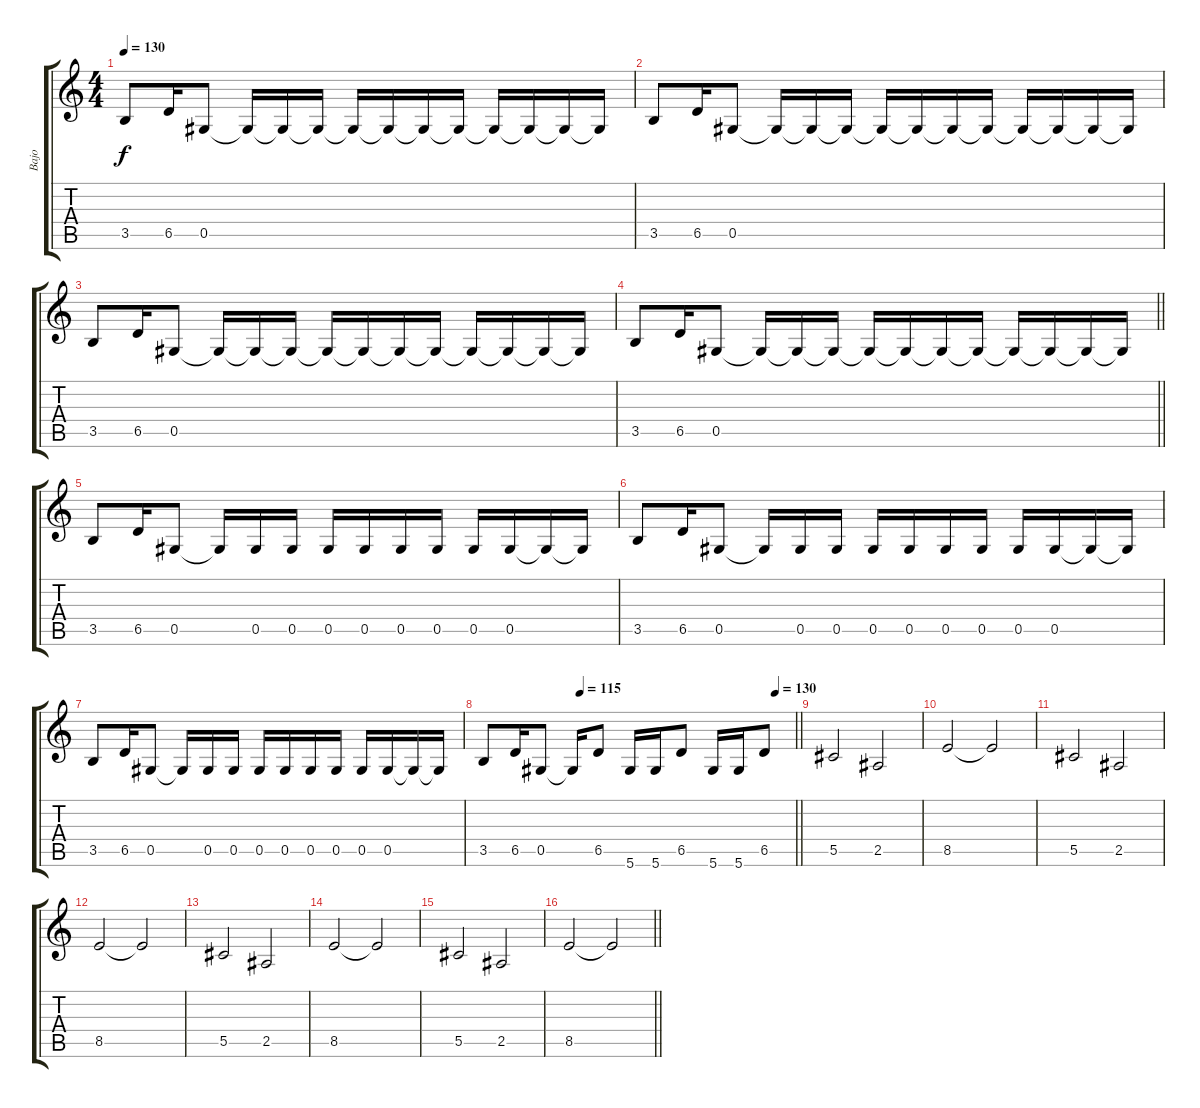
\track ("Bajo" "Bajo") {instrument electricbasspick}
\staff {score tabs}
\tuning (Eb4 Bb3 Gb3 Db3 Ab2 Eb2) {hide}
\ts (4 4)
\tempo 130
\clef g2
\ks c
3.5.8{dy f instrument electricbasspick} 6.5.16 0.5.8 0.5{t}.16 0.5{t}.16 0.5{t}.16 0.5{t}.16 0.5{t}.16 0.5{t}.16 0.5{t}.16 0.5{t}.16 0.5{t}.16 0.5{t}.16 0.5{t}.16 |
3.5.8 6.5.16 0.5.8 0.5{t}.16 0.5{t}.16 0.5{t}.16 0.5{t}.16 0.5{t}.16 0.5{t}.16 0.5{t}.16 0.5{t}.16 0.5{t}.16 0.5{t}.16 0.5{t}.16 |
3.5.8 6.5.16 0.5.8 0.5{t}.16 0.5{t}.16 0.5{t}.16 0.5{t}.16 0.5{t}.16 0.5{t}.16 0.5{t}.16 0.5{t}.16 0.5{t}.16 0.5{t}.16 0.5{t}.16 |
\barLineRight lightlight
3.5.8 6.5.16 0.5.8 0.5{t}.16 0.5{t}.16 0.5{t}.16 0.5{t}.16 0.5{t}.16 0.5{t}.16 0.5{t}.16 0.5{t}.16 0.5{t}.16 0.5{t}.16 0.5{t}.16 |
3.5.8 6.5.16 0.5.8 0.5{t}.16 0.5.16 0.5.16 0.5.16 0.5.16 0.5.16 0.5.16 0.5.16 0.5.16 0.5{t}.16 0.5{t}.16 |
3.5.8 6.5.16 0.5.8 0.5{t}.16 0.5.16 0.5.16 0.5.16 0.5.16 0.5.16 0.5.16 0.5.16 0.5.16 0.5{t}.16 0.5{t}.16 |
3.5.8 6.5.16 0.5.8 0.5{t}.16 0.5.16 0.5.16 0.5.16 0.5.16 0.5.16 0.5.16 0.5.16 0.5.16 0.5{t}.16 0.5{t}.16 |
\tempo (115 0.3125)
\tempo (130 0.9375)
\barLineRight lightlight
3.5.8 6.5.16 0.5.8 0.5{t}.16 6.5.8 5.6.16 5.6.16 6.5.8 5.6.16 5.6.16 6.5.8 |
5.5.2 2.5.2 |
8.5.2 8.5{t}.2 |
5.5.2 2.5.2 |
8.5.2 8.5{t}.2 |
5.5.2 2.5.2 |
8.5.2 8.5{t}.2 |
5.5.2 2.5.2 |
\barLineRight lightlight
8.5.2 8.5{t}.2
